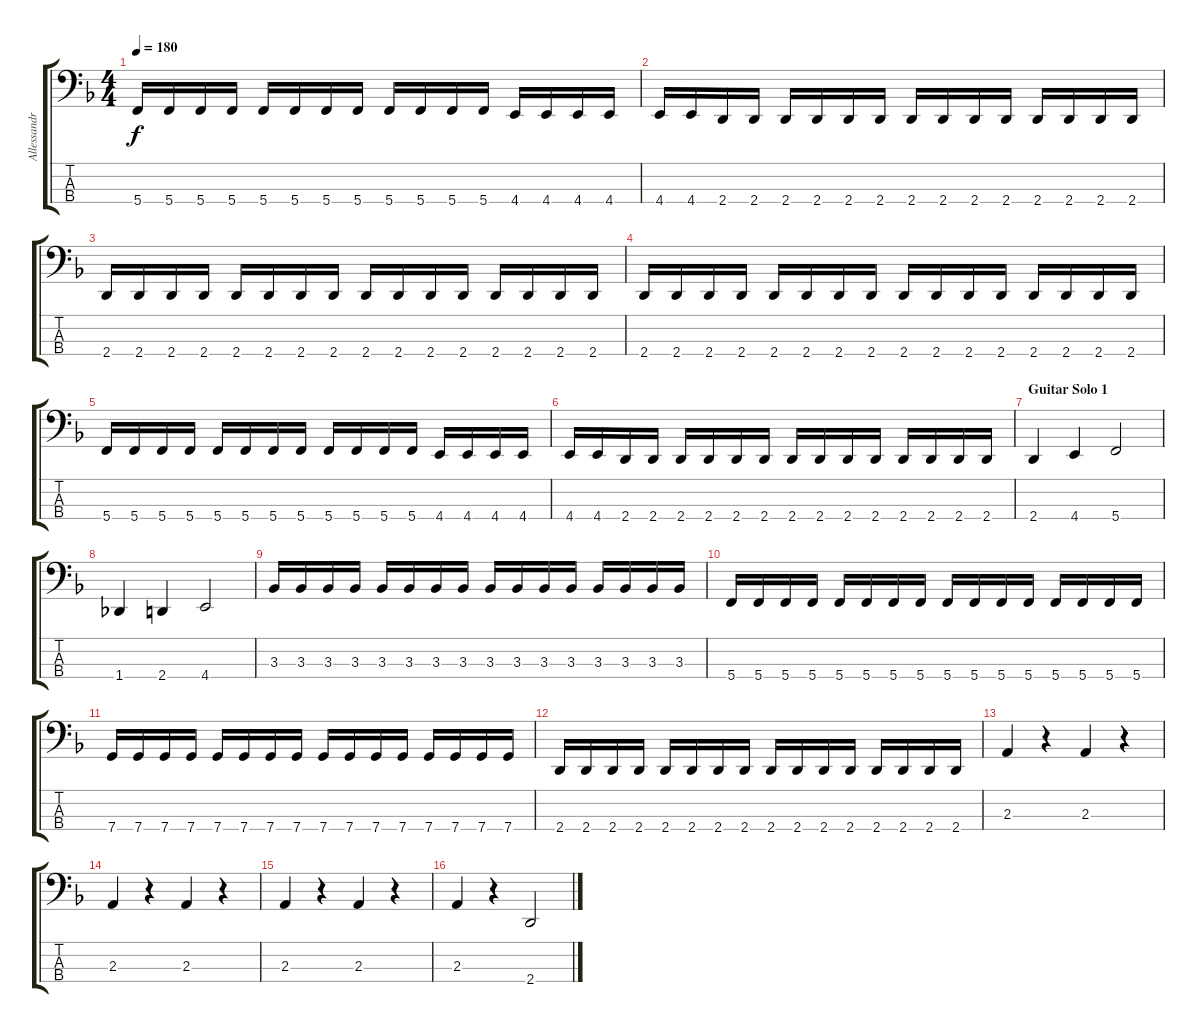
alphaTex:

\track ("Allessandro Lotta" "Allessandr") {instrument electricbassfinger}
\staff {score tabs}
\tuning (F2 C2 G1 C1) {hide}
\ts (4 4)
\tempo 180
\clef f4
\ks dminor
5.4.16{dy f} 5.4.16 5.4.16 5.4.16 5.4.16 5.4.16 5.4.16 5.4.16 5.4.16 5.4.16 5.4.16 5.4.16 4.4.16 4.4.16 4.4.16 4.4.16 |
4.4.16 4.4.16 2.4.16 2.4.16 2.4.16 2.4.16 2.4.16 2.4.16 2.4.16 2.4.16 2.4.16 2.4.16 2.4.16 2.4.16 2.4.16 2.4.16 |
2.4.16 2.4.16 2.4.16 2.4.16 2.4.16 2.4.16 2.4.16 2.4.16 2.4.16 2.4.16 2.4.16 2.4.16 2.4.16 2.4.16 2.4.16 2.4.16 |
2.4.16 2.4.16 2.4.16 2.4.16 2.4.16 2.4.16 2.4.16 2.4.16 2.4.16 2.4.16 2.4.16 2.4.16 2.4.16 2.4.16 2.4.16 2.4.16 |
5.4.16 5.4.16 5.4.16 5.4.16 5.4.16 5.4.16 5.4.16 5.4.16 5.4.16 5.4.16 5.4.16 5.4.16 4.4.16 4.4.16 4.4.16 4.4.16 |
4.4.16 4.4.16 2.4.16 2.4.16 2.4.16 2.4.16 2.4.16 2.4.16 2.4.16 2.4.16 2.4.16 2.4.16 2.4.16 2.4.16 2.4.16 2.4.16 |
\section ("" "Guitar Solo 1")
2.4.4 4.4.4 5.4.2 |
1.4.4 2.4.4 4.4.2 |
3.3.16 3.3.16 3.3.16 3.3.16 3.3.16 3.3.16 3.3.16 3.3.16 3.3.16 3.3.16 3.3.16 3.3.16 3.3.16 3.3.16 3.3.16 3.3.16 |
5.4.16 5.4.16 5.4.16 5.4.16 5.4.16 5.4.16 5.4.16 5.4.16 5.4.16 5.4.16 5.4.16 5.4.16 5.4.16 5.4.16 5.4.16 5.4.16 |
7.4.16 7.4.16 7.4.16 7.4.16 7.4.16 7.4.16 7.4.16 7.4.16 7.4.16 7.4.16 7.4.16 7.4.16 7.4.16 7.4.16 7.4.16 7.4.16 |
2.4.16 2.4.16 2.4.16 2.4.16 2.4.16 2.4.16 2.4.16 2.4.16 2.4.16 2.4.16 2.4.16 2.4.16 2.4.16 2.4.16 2.4.16 2.4.16 |
2.3.4 r.4 2.3.4 r.4 |
2.3.4 r.4 2.3.4 r.4 |
2.3.4 r.4 2.3.4 r.4 |
2.3.4 r.4 2.4.2
